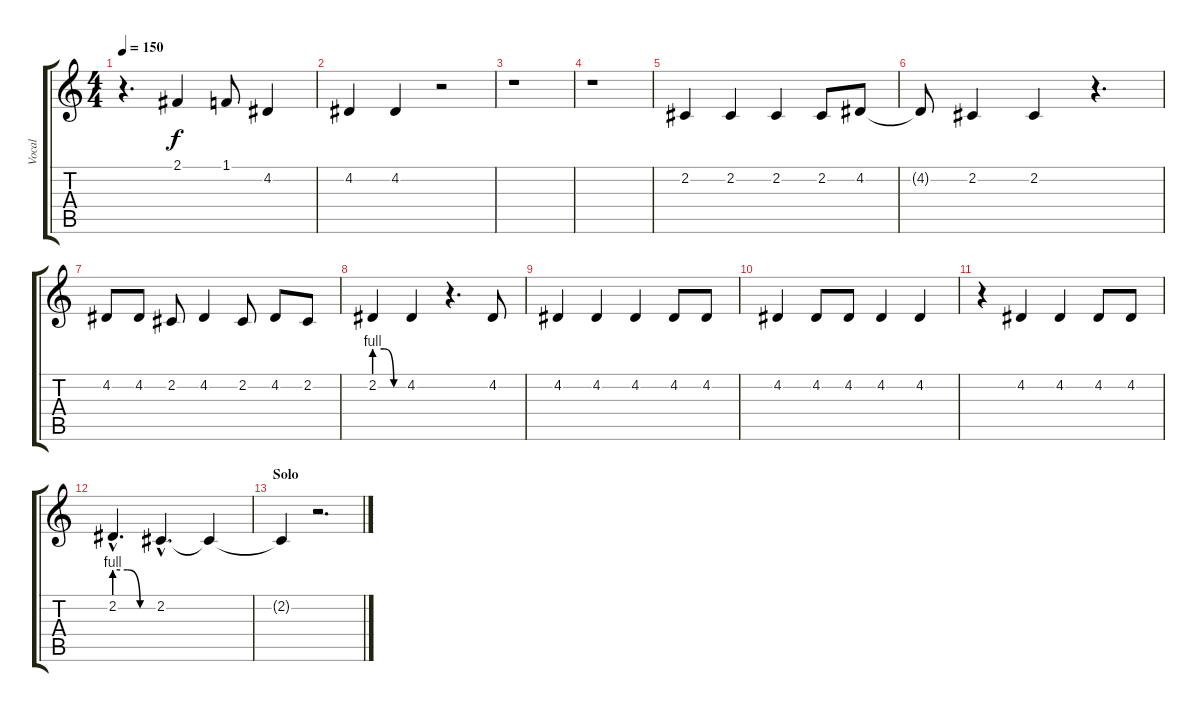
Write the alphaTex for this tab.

\track ("Vocal" "Vocal") {instrument lead5charang}
\staff {score tabs}
\tuning (E4 B3 G3 D3 A2 E2) {hide}
\ts (4 4)
\tempo 150
\clef g2
\ks c
r.4{d dy f} 2.1.4 1.1.8 4.2.4 |
4.2.4 4.2.4 r.2 |
r.1 |
r.1 |
2.2.4 2.2.4 2.2.4 2.2.8 4.2.8 |
4.2{t}.8 2.2.4 2.2.4 r.4{d} |
4.2.8 4.2.8 2.2.8 4.2.4 2.2.8 4.2.8 2.2.8 |
2.2{be (custom 0 4 20 4 40 0 60 0)}.4 4.2.4 r.4{d} 4.2.8 |
4.2.4 4.2.4 4.2.4 4.2.8 4.2.8 |
4.2.4 4.2.8 4.2.8 4.2.4 4.2.4 |
r.4 4.2.4 4.2.4 4.2.8 4.2.8 |
2.2{be (custom 0 4 20 4 40 0 60 0) hac}.4{d} 2.2{hac}.4{d} 2.2{t}.4 |
\section ("" "Solo")
2.2{t}.4 r.2{d}
